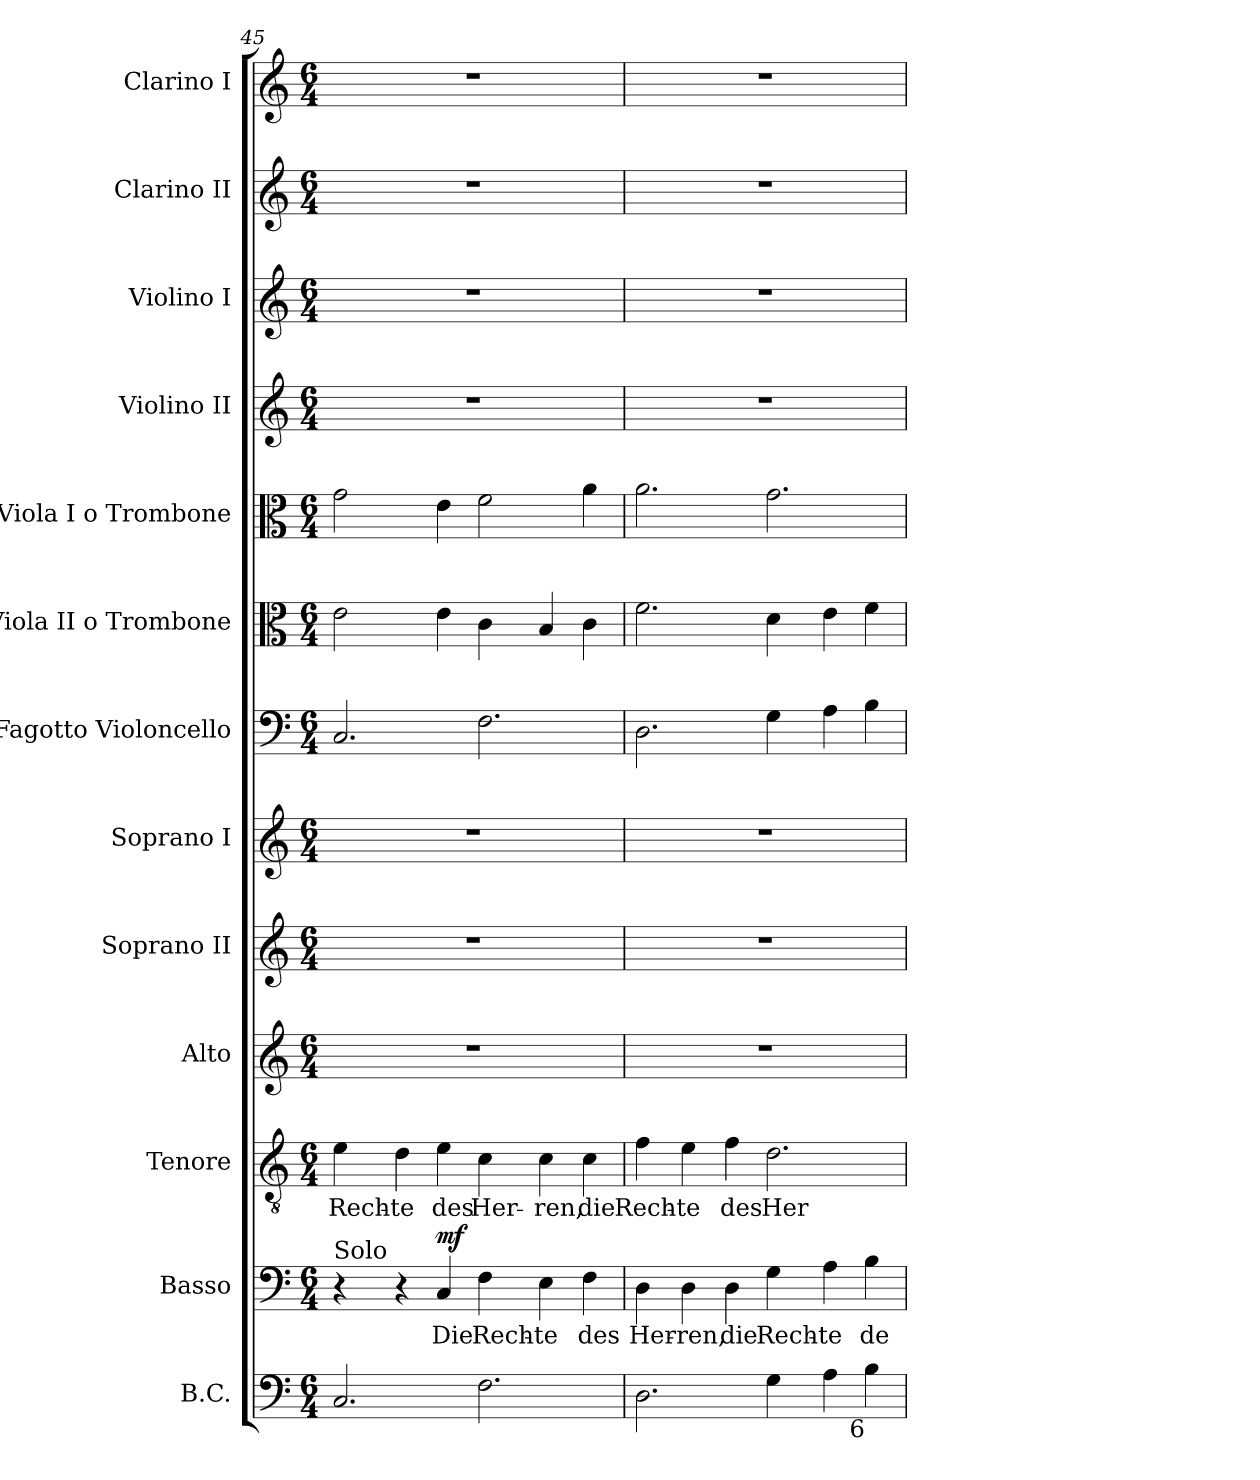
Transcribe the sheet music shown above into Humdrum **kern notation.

**kern	**kern	**text	**dynam	**kern	**text	**kern	**kern	**kern	**kern	**kern	**kern	**kern	**kern	**kern	**kern
*part13	*part12	*part12	*part12	*part11	*part11	*part10	*part9	*part8	*part7	*part6	*part5	*part4	*part3	*part2	*part1
*staff13	*staff12	*staff12	*staff12	*staff11	*staff11	*staff10	*staff9	*staff8	*staff7	*staff6	*staff5	*staff4	*staff3	*staff2	*staff1
*I"B.C.	*I"Basso	*	*	*I"Tenore	*	*I"Alto	*I"Soprano II	*I"Soprano I	*I"Fagotto Violoncello	*I"Viola II o Trombone	*I"Viola I o Trombone	*I"Violino II	*I"Violino I	*I"Clarino II	*I"Clarino I
*	*I'B.	*	*	*I'T.	*	*	*I'S.	*I'S.	*I'Fg.	*I'Vla.	*I'Vla.	*I'Vln. II	*I'Vln. I	*	*
*clefF4	*clefF4	*	*	*clefGv2	*	*clefG2	*clefG2	*clefG2	*clefF4	*clefC3	*clefC3	*clefG2	*clefG2	*clefG2	*clefG2
*	*	*	*	*ITrd7c12	*	*	*	*	*	*	*	*	*	*	*
*k[]	*k[]	*	*	*k[]	*	*k[]	*k[]	*k[]	*k[]	*k[]	*k[]	*k[]	*k[]	*k[]	*k[]
*C:	*C:	*	*	*C:	*	*C:	*C:	*C:	*C:	*C:	*C:	*C:	*C:	*C:	*C:
*M6/4	*M6/4	*	*	*M6/4	*	*M6/4	*M6/4	*M6/4	*M6/4	*M6/4	*M6/4	*M6/4	*M6/4	*M6/4	*M6/4
=45	=45	=45	=45	=45	=45	=45	=45	=45	=45	=45	=45	=45	=45	=45	=45
!	!LO:TX:a:t=Solo	!	!	!	!	!	!	!	!	!	!	!	!	!	!
!	!	!	!	!	!LO:LY:b:color=#000000	!LO:N:vis=1	!LO:N:vis=1	!LO:N:vis=1	!	!	!	!LO:N:vis=1	!LO:N:vis=1	!LO:N:vis=1	!LO:N:vis=1
2.Ci/	4r	.	.	4Ei\	Rech-	1.r	1.r	1.r	2.Ci/	2ei\	2gi\	1.r	1.r	1.r	1.r
!	!	!	!	!	!LO:LY:b:color=#000000	!	!	!	!	!	!	!	!	!	!
.	4r	.	.	4Di\	-te	.	.	.	.	.	.	.	.	.	.
!	!	!LO:LY:b:color=#000000	!	!	!	!	!	!	!	!	!	!	!	!	!
!	!	!	!	!	!LO:LY:b:color=#000000	!	!	!	!	!	!	!	!	!	!
.	4Ci/	Die	mf	4Ei\	des	.	.	.	.	4ei\	4ei\	.	.	.	.
!	!	!LO:LY:b:color=#000000	!	!	!	!	!	!	!	!	!	!	!	!	!
!	!	!	!	!	!LO:LY:b:color=#000000	!	!	!	!	!	!	!	!	!	!
2.Fi\	4Fi\	Rech-	.	4Ci\	Her-	.	.	.	2.Fi\	4ci\	2fi\	.	.	.	.
!	!	!LO:LY:b:color=#000000	!	!	!	!	!	!	!	!	!	!	!	!	!
!	!	!	!	!	!LO:LY:b:color=#000000	!	!	!	!	!	!	!	!	!	!
.	4Ei\	-te	.	4Ci\	-ren,	.	.	.	.	4Bi/	.	.	.	.	.
!	!	!LO:LY:b:color=#000000	!	!	!	!	!	!	!	!	!	!	!	!	!
!	!	!	!	!	!LO:LY:b:color=#000000	!	!	!	!	!	!	!	!	!	!
.	4Fi\	des	.	4Ci\	die	.	.	.	.	4ci\	4ai\	.	.	.	.
=46	=46	=46	=46	=46	=46	=46	=46	=46	=46	=46	=46	=46	=46	=46	=46
!	!	!LO:LY:b:color=#000000	!	!	!	!	!	!	!	!	!	!	!	!	!
!	!	!	!	!	!LO:LY:b:color=#000000	!LO:N:vis=1	!LO:N:vis=1	!LO:N:vis=1	!	!	!	!LO:N:vis=1	!LO:N:vis=1	!LO:N:vis=1	!LO:N:vis=1
2.Di\	4Di\	Her-	.	4Fi\	Rech-	1.r	1.r	1.r	2.Di\	2.fi\	2.ai\	1.r	1.r	1.r	1.r
!	!	!LO:LY:b:color=#000000	!	!	!	!	!	!	!	!	!	!	!	!	!
!	!	!	!	!	!LO:LY:b:color=#000000	!	!	!	!	!	!	!	!	!	!
.	4Di\	-ren,	.	4Ei\	-te	.	.	.	.	.	.	.	.	.	.
!	!	!LO:LY:b:color=#000000	!	!	!	!	!	!	!	!	!	!	!	!	!
!	!	!	!	!	!LO:LY:b:color=#000000	!	!	!	!	!	!	!	!	!	!
.	4Di\	die	.	4Fi\	des	.	.	.	.	.	.	.	.	.	.
!	!	!LO:LY:b:color=#000000	!	!	!	!	!	!	!	!	!	!	!	!	!
!	!	!	!	!	!LO:LY:b:color=#000000	!	!	!	!	!	!	!	!	!	!
4Gi\	4Gi\	Rech-	.	2.Di\	Her-	.	.	.	4Gi\	4di\	2.gi\	.	.	.	.
!	!	!LO:LY:b:color=#000000	!	!	!	!	!	!	!	!	!	!	!	!	!
4Ai\	4Ai\	-te	.	.	.	.	.	.	4Ai\	4ei\	.	.	.	.	.
!LO:TX:b:rj:t=6	!	!	!	!	!	!	!	!	!	!	!	!	!	!	!
!	!	!LO:LY:b:color=#000000	!	!	!	!	!	!	!	!	!	!	!	!	!
4Bi\	4Bi\	de	.	.	.	.	.	.	4Bi\	4fi\	.	.	.	.	.
=	=	=	=	=	=	=	=	=	=	=	=	=	=	=	=
*-	*-	*-	*-	*-	*-	*-	*-	*-	*-	*-	*-	*-	*-	*-	*-
